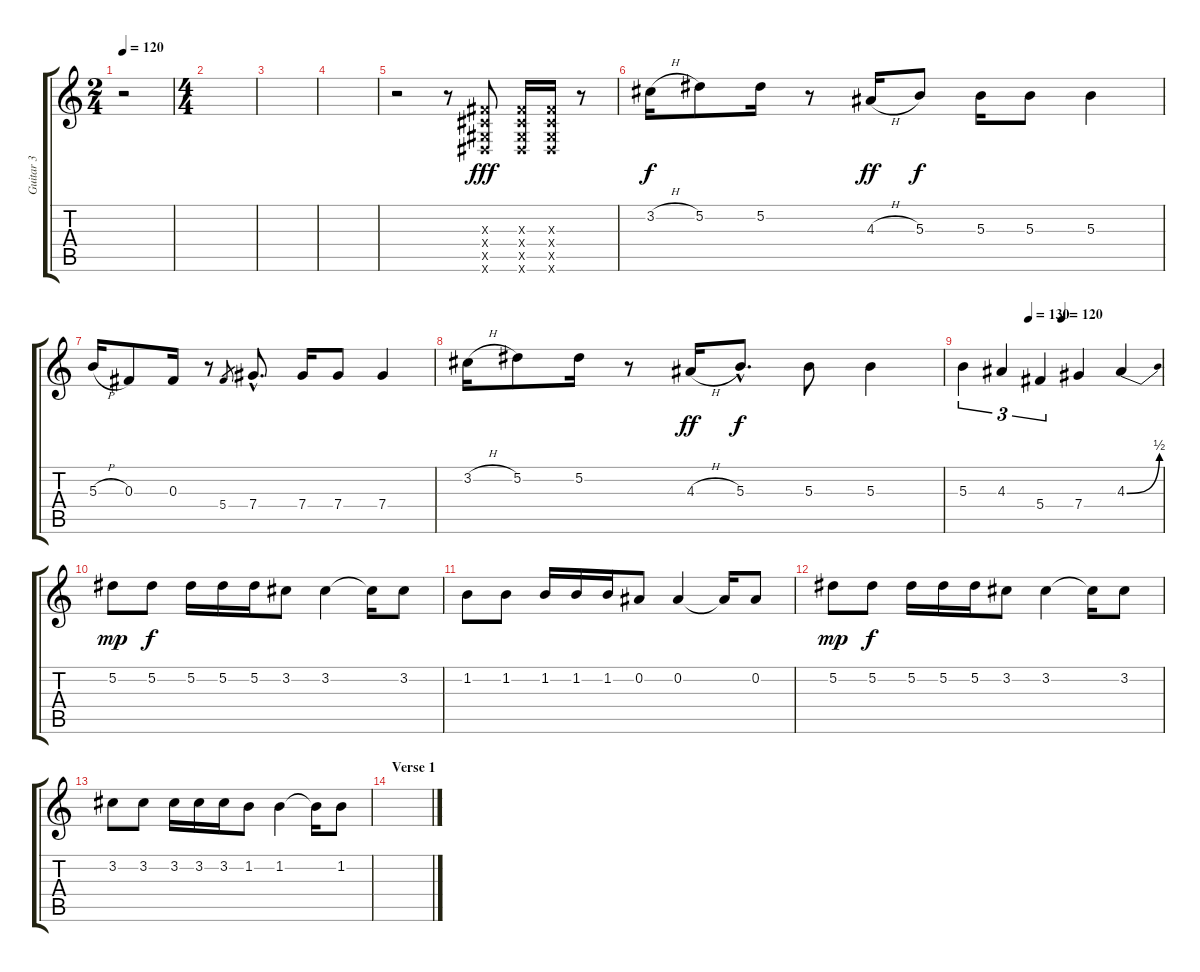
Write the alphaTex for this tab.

\track ("Guitar 3" "Guitar 3") {instrument overdrivenguitar}
\staff {score tabs}
\tuning (Eb4 Bb3 Gb3 Db3 Ab2 Eb2) {hide}
\ts (2 4)
\tempo 120
\clef g2
\ks c
r.2{dy fff instrument overdrivenguitar} |
\ts (4 4)
|
|
|
r.2 r.8 (0.3{x} 0.4{x} 0.5{x} 0.6{x}).8 (0.3{x} 0.4{x} 0.5{x} 0.6{x}).16 (0.3{x} 0.4{x} 0.5{x} 0.6{x}).16 r.8 |
3.2{h}.16{dy f} 5.2.8 5.2.16 r.8 4.3{h}.16{dy ff} 5.3.8{dy f} 5.3.16 5.3.8 5.3.4 |
5.3{h}.16 0.3.8 0.3.16 r.8 5.4.8{gr} 7.4{hac}.8{d} 7.4.16 7.4.8 7.4.4 |
3.2{h}.16 5.2.8 5.2.16 r.8 4.3{h}.16{dy ff} 5.3{hac}.8{d dy f} 5.3.8 5.3.4 |
\tempo (130 0.3333333333333333)
\tempo (120 0.5)
5.3.4{tu (3 2)} 4.3.4{tu (3 2)} 5.4.4{tu (3 2)} 7.4.4 4.3{be (bend 0 0 60 2)}.4 |
5.2.8{dy mp instrument electricguitarclean} 5.2.8{dy f} 5.2.16 5.2.16 5.2.16 3.2.8 3.2.4 3.2{t}.16 3.2.8 |
1.2.8 1.2.8 1.2.16 1.2.16 1.2.16 0.2.8 0.2.4 0.2{t}.16 0.2.8 |
5.2.8{dy mp instrument electricguitarclean} 5.2.8{dy f} 5.2.16 5.2.16 5.2.16 3.2.8 3.2.4 3.2{t}.16 3.2.8 |
3.2.8 3.2.8 3.2.16 3.2.16 3.2.16 1.2.8 1.2.4 1.2{t}.16 1.2.8 |
\section ("" "Verse 1")
